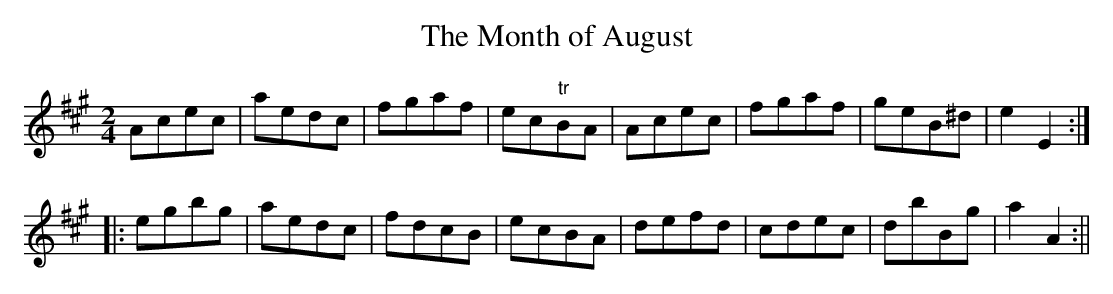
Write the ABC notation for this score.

X:1
T:Month of August, The
M:2/4
L:1/8
K:A
Acec | aedc | fgaf | ec"tr"BA | Acec | fgaf | geB^d | e2E2 :|
|: egbg | aedc | fdcB | ecBA | defd | cdec | dbBg | a2A2 :||
